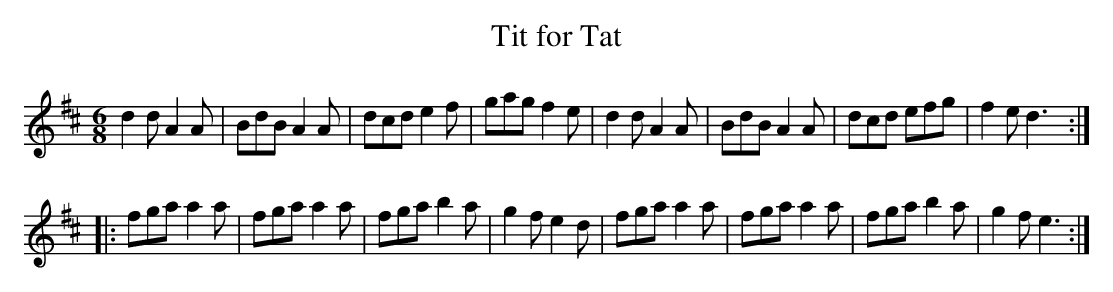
X:1
T:Tit for Tat
M:6/8
K:D
d2d A2A | BdB A2A | dcd e2f | gag f2e | \
d2d A2A | BdB A2A | dcd efg | f2e d3 :|
|:fga a2a | fga a2a | fga b2a | g2f e2d | \
fga a2a | fga a2a | fga b2a | g2f e3 :|
